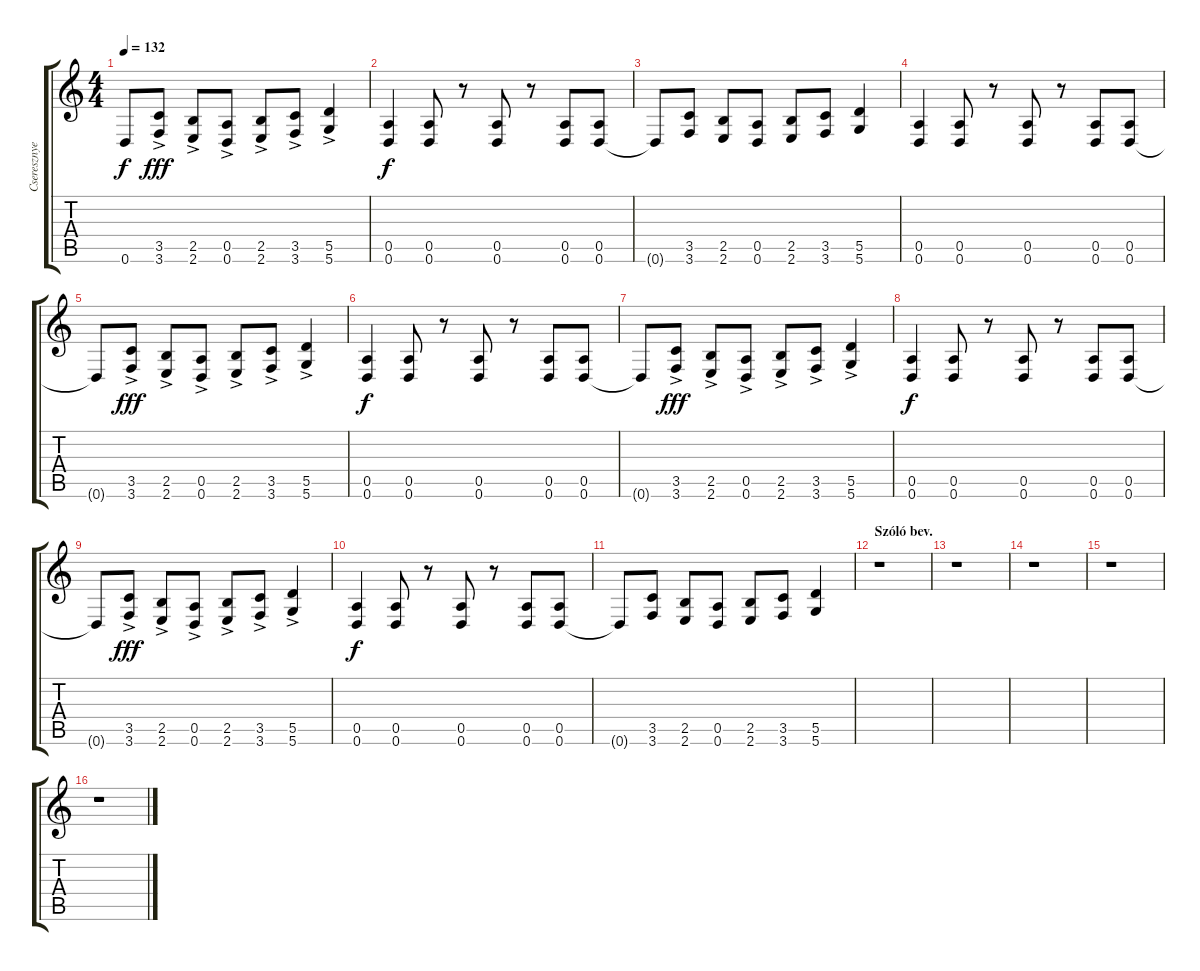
\track ("Cseresznye 2" "Cseresznye") {instrument distortionguitar}
\staff {score tabs}
\tuning (E4 B3 G3 D3 A2 D2) {hide}
\ts (4 4)
\tempo 132
\clef g2
\ks c
0.6{t}.8{dy f} (3.5{ac} 3.6{ac}).8{dy fff} (2.5{ac} 2.6{ac}).8 (0.5{ac} 0.6{ac}).8 (2.5{ac} 2.6{ac}).8 (3.5{ac} 3.6{ac}).8 (5.5{ac} 5.6{ac}).4 |
(0.5 0.6).4{dy f} (0.5 0.6).8 r.8 (0.5 0.6).8 r.8 (0.5 0.6).8 (0.5 0.6).8 |
0.6{t}.8 (3.5 3.6).8 (2.5 2.6).8 (0.5 0.6).8 (2.5 2.6).8 (3.5 3.6).8 (5.5 5.6).4 |
(0.5 0.6).4 (0.5 0.6).8 r.8 (0.5 0.6).8 r.8 (0.5 0.6).8 (0.5 0.6).8 |
0.6{t}.8 (3.5{ac} 3.6{ac}).8{dy fff} (2.5{ac} 2.6{ac}).8 (0.5{ac} 0.6{ac}).8 (2.5{ac} 2.6{ac}).8 (3.5{ac} 3.6{ac}).8 (5.5{ac} 5.6{ac}).4 |
(0.5 0.6).4{dy f} (0.5 0.6).8 r.8 (0.5 0.6).8 r.8 (0.5 0.6).8 (0.5 0.6).8 |
0.6{t}.8 (3.5{ac} 3.6{ac}).8{dy fff} (2.5{ac} 2.6{ac}).8 (0.5{ac} 0.6{ac}).8 (2.5{ac} 2.6{ac}).8 (3.5{ac} 3.6{ac}).8 (5.5{ac} 5.6{ac}).4 |
(0.5 0.6).4{dy f} (0.5 0.6).8 r.8 (0.5 0.6).8 r.8 (0.5 0.6).8 (0.5 0.6).8 |
0.6{t}.8 (3.5{ac} 3.6{ac}).8{dy fff} (2.5{ac} 2.6{ac}).8 (0.5{ac} 0.6{ac}).8 (2.5{ac} 2.6{ac}).8 (3.5{ac} 3.6{ac}).8 (5.5{ac} 5.6{ac}).4 |
(0.5 0.6).4{dy f} (0.5 0.6).8 r.8 (0.5 0.6).8 r.8 (0.5 0.6).8 (0.5 0.6).8 |
0.6{t}.8 (3.5 3.6).8 (2.5 2.6).8 (0.5 0.6).8 (2.5 2.6).8 (3.5 3.6).8 (5.5 5.6).4 |
\section ("" "Szóló bev.")
r.1 |
r.1 |
r.1 |
r.1 |
r.1
